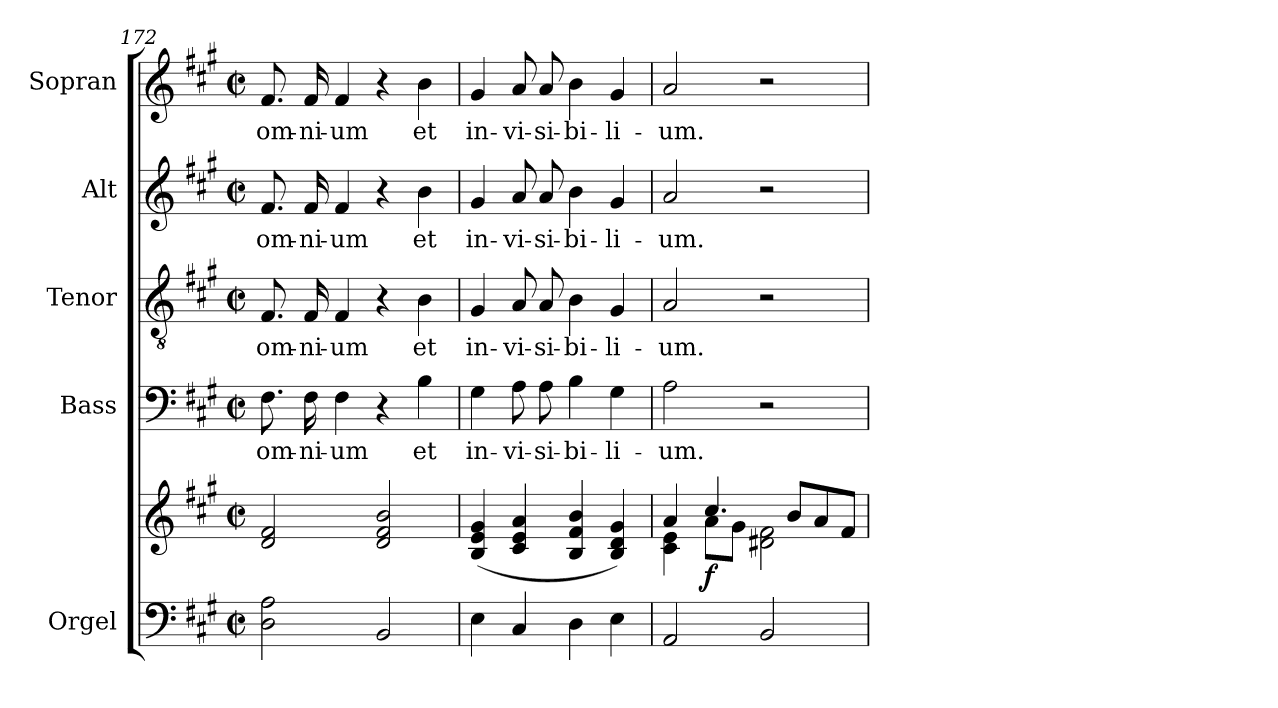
**kern	**kern	**dynam	**kern	**text	**kern	**text	**kern	**text	**kern	**text
*part5	*part5	*part5	*part4	*part4	*part3	*part3	*part2	*part2	*part1	*part1
*staff6	*staff5	*staff5/6	*staff4	*staff4	*staff3	*staff3	*staff2	*staff2	*staff1	*staff1
*I"Orgel	*	*	*I"Bass	*	*I"Tenor	*	*I"Alt	*	*I"Sopran	*
*I'Org.	*	*	*I'B.	*	*I'T.	*	*I'A.	*	*I'S.	*
*clefF4	*clefG2	*	*clefF4	*	*clefGv2	*	*clefG2	*	*clefG2	*
*k[f#c#g#]	*k[f#c#g#]	*	*k[f#c#g#]	*	*k[f#c#g#]	*	*k[f#c#g#]	*	*k[f#c#g#]	*
*A:	*A:	*	*A:	*	*A:	*	*A:	*	*A:	*
*M2/2	*M2/2	*	*M2/2	*	*M2/2	*	*M2/2	*	*M2/2	*
*met(c|)	*met(c|)	*	*met(c|)	*	*met(c|)	*	*met(c|)	*	*met(c|)	*
=172	=172	=172	=172	=172	=172	=172	=172	=172	=172	=172
!	!	!	!	!LO:LY:b	!	!LO:LY:b	!	!LO:LY:b	!	!LO:LY:b
2D\ 2A\	2d/ 2f#/	.	8.F#\	om-	8.F#/	om-	8.f#/	om-	8.f#/	om-
!	!	!	!	!LO:LY:b	!	!LO:LY:b	!	!LO:LY:b	!	!LO:LY:b
.	.	.	16F#\	-ni-	16F#/	-ni-	16f#/	-ni-	16f#/	-ni-
!	!	!	!	!LO:LY:b	!	!LO:LY:b	!	!LO:LY:b	!	!LO:LY:b
.	.	.	4F#\	-um	4F#/	-um	4f#/	-um	4f#/	-um
2BB/	2d/ 2f#/ 2b/	.	4r	.	4r	.	4r	.	4r	.
!	!	!	!	!LO:LY:b	!	!LO:LY:b	!	!LO:LY:b	!	!LO:LY:b
.	.	.	4B\	et	4B\	et	4b\	et	4b\	et
=173	=173	=173	=173	=173	=173	=173	=173	=173	=173	=173
!	!	!	!	!LO:LY:b	!	!LO:LY:b	!	!LO:LY:b	!	!LO:LY:b
4E\	(4B/ 4e/ 4g#/	.	4G#\	in-	4G#/	in-	4g#/	in-	4g#/	in-
!	!	!	!	!LO:LY:b	!	!LO:LY:b	!	!LO:LY:b	!	!LO:LY:b
4C#/	4c#/ 4e/ 4a/	.	8A\	-vi-	8A/	-vi-	8a/	-vi-	8a/	-vi-
!	!	!	!	!LO:LY:b	!	!LO:LY:b	!	!LO:LY:b	!	!LO:LY:b
.	.	.	8A\	-si-	8A/	-si-	8a/	-si-	8a/	-si-
!	!	!	!	!LO:LY:b	!	!LO:LY:b	!	!LO:LY:b	!	!LO:LY:b
4D\	4B/ 4f#/ 4b/	.	4B\	-bi-	4B\	-bi-	4b\	-bi-	4b\	-bi-
!	!	!	!	!LO:LY:b	!	!LO:LY:b	!	!LO:LY:b	!	!LO:LY:b
4E\	4B/ 4d/ 4g#/)	.	4G#\	-li-	4G#/	-li-	4g#/	-li-	4g#/	-li-
=174	=174	=174	=174	=174	=174	=174	=174	=174	=174	=174
*	*^	*	*	*	*	*	*	*	*	*
!	!	!	!	!	!LO:LY:b	!	!LO:LY:b	!	!LO:LY:b	!	!LO:LY:b
2AA/	4a/	4c#\ 4e\	.	2A\	-um.	2A/	-um.	2a/	-um.	2a/	-um.
!	!	!	!LO:DY:b	!	!	!	!	!	!	!	!
.	4.cc#/	8a\L	f	.	.	.	.	.	.	.	.
.	.	8g#\J	.	.	.	.	.	.	.	.	.
2BB/	.	2d#X\ 2f#\	.	2r	.	2r	.	2r	.	2r	.
.	8b/L	.	.	.	.	.	.	.	.	.	.
.	8a/	.	.	.	.	.	.	.	.	.	.
.	8f#/J	.	.	.	.	.	.	.	.	.	.
*	*v	*v	*	*	*	*	*	*	*	*	*
=	=	=	=	=	=	=	=	=	=	=
*-	*-	*-	*-	*-	*-	*-	*-	*-	*-	*-
